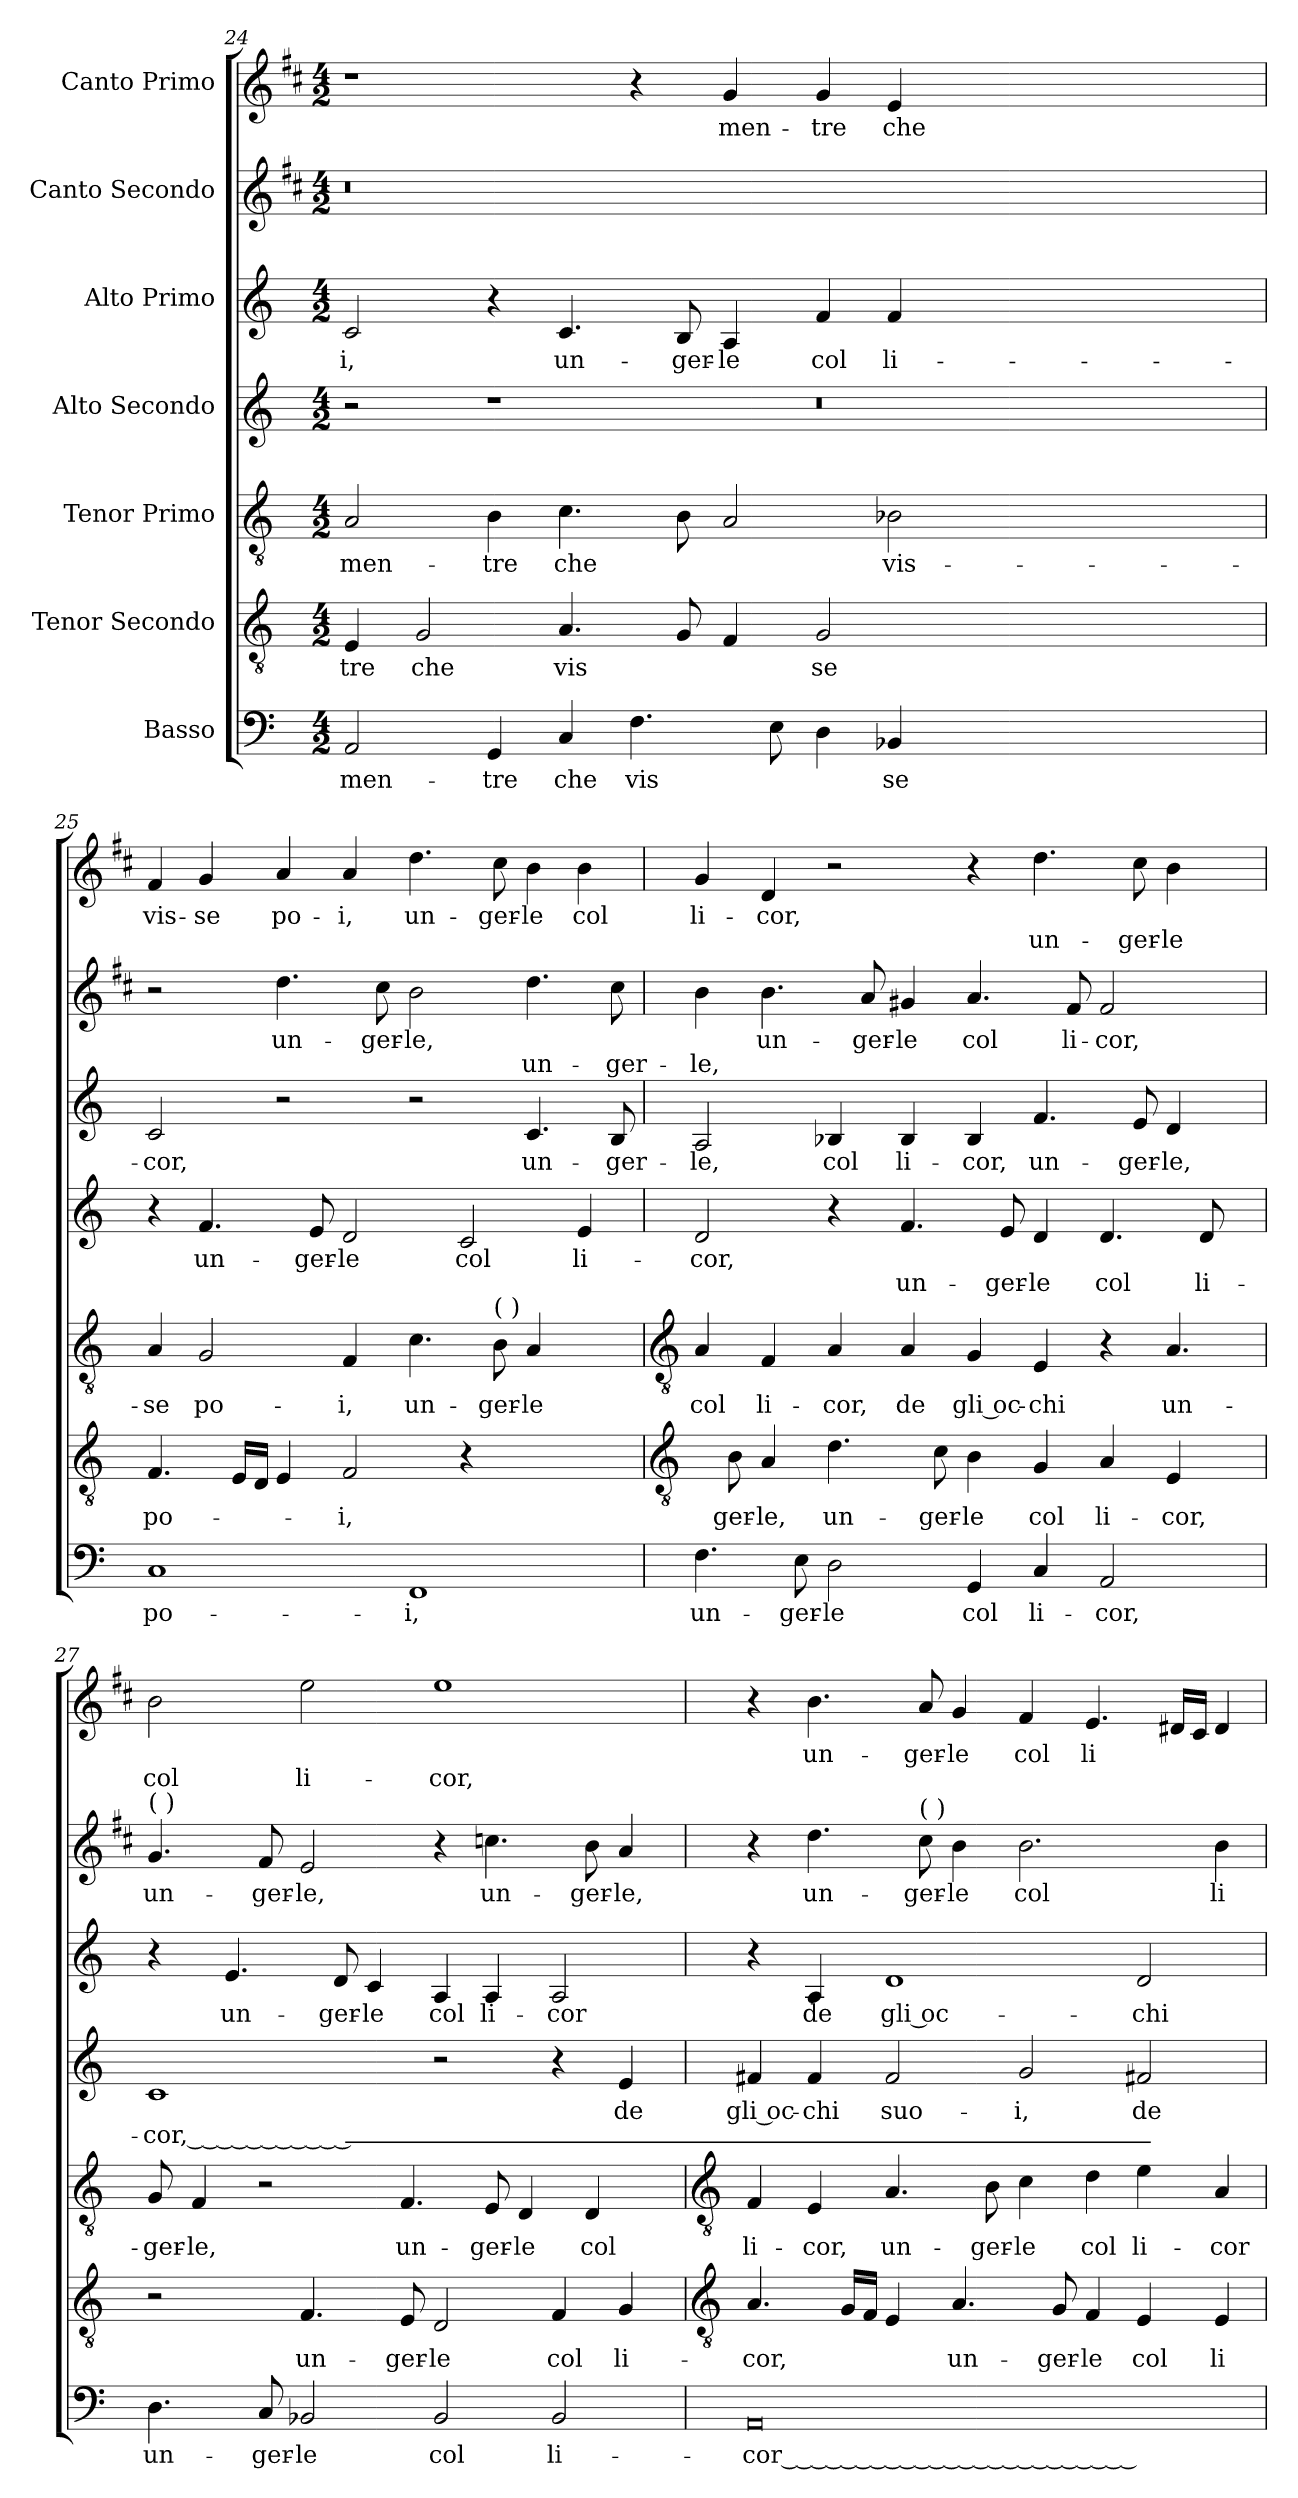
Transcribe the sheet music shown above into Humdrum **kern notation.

**kern	**text	**kern	**text	**kern	**text	**kern	**text	**text	**kern	**text	**kern	**text	**text	**kern	**text	**text
*part7	*part7	*part6	*part6	*part5	*part5	*part4	*part4	*part4	*part3	*part3	*part2	*part2	*part2	*part1	*part1	*part1
*staff7	*staff7	*staff6	*staff6	*staff5	*staff5	*staff4	*staff4	*staff4	*staff3	*staff3	*staff2	*staff2	*staff2	*staff1	*staff1	*staff1
*I"Basso	*	*I"Tenor Secondo	*	*I"Tenor Primo	*	*I"Alto Secondo	*	*	*I"Alto Primo	*	*I"Canto Secondo	*	*	*I"Canto Primo	*	*
*clefF4	*	*clefGv2	*	*clefGv2	*	*clefG2	*	*	*clefG2	*	*clefG2	*	*	*clefG2	*	*
*	*	*	*	*	*	*	*	*	*	*	*ITrd1c2	*	*	*ITrd1c2	*	*
*k[]	*	*k[]	*	*k[]	*	*k[]	*	*	*k[]	*	*k[]	*	*	*k[]	*	*
*C:	*	*C:	*	*C:	*	*C:	*	*	*C:	*	*C:	*	*	*C:	*	*
*M4/2	*	*M4/2	*	*M4/2	*	*M4/2	*	*	*M4/2	*	*M4/2	*	*	*M4/2	*	*
=24A	=24A	=24A	=24A	=24A	=24A	=24A	=24A	=24A	=24A	=24A	=24A	=24A	=24A	=24A	=24A	=24A
!	!LO:LY:b	!	!LO:LY:b	!	!LO:LY:b	!	!	!	!	!LO:LY:b	!	!	!	!	!	!
2AA	men-	4E	-tre	2A	men-	2r	.	.	2c	-i,	0r	.	.	1r	.	.
!	!	!	!LO:LY:b	!	!	!	!	!	!	!	!	!	!	!	!	!
.	.	2G	che	.	.	.	.	.	.	.	.	.	.	.	.	.
!	!LO:LY:b	!	!	!	!LO:LY:b	!	!	!	!	!	!	!	!	!	!	!
4GG	-tre	.	.	4B	-tre	1r	.	.	4r	.	.	.	.	.	.	.
!	!LO:LY:b	!	!LO:LY:b	!	!LO:LY:b	!	!	!	!	!LO:LY:b	!	!	!	!	!	!
4C	che	4.A	vis-	4.c	che	.	.	.	4.c	un-	.	.	.	.	.	.
!	!LO:LY:b	!	!	!	!	!	!	!	!	!	!	!	!	!	!	!
4.F	vis-	.	.	.	.	.	.	.	.	.	.	.	.	4r	.	.
!	!	!	!	!	!	!	!	!	!	!LO:LY:b	!	!	!	!	!	!
.	.	8G	.	8B	.	.	.	.	8B	-ger-	.	.	.	.	.	.
!	!	!	!LO:LY:b	!	!	!	!	!	!	!LO:LY:b	!	!	!	!	!LO:LY:b	!
.	.	4F	--	2A	.	.	.	.	4A	-le	.	.	.	4f	men-	.
8E	.	.	.	.	.	.	.	.	.	.	.	.	.	.	.	.
!	!LO:LY:b	!	!LO:LY:b	!	!	!	!	!	!	!LO:LY:b	!	!	!	!	!LO:LY:b	!
4D	--	2G	se	.	.	0r	.	.	4f	col	.	.	.	4f	-tre	.
!	!LO:LY:b	!	!	!	!LO:LY:b	!	!	!	!	!LO:LY:b	!	!	!	!	!LO:LY:b	!
4BB-X	se	.	.	2B-X	vis-	.	.	.	4f	li-	.	.	.	4d	che	.
1.ryy	.	1.ryy	.	.	.	.	.	.	1.ryy	.	1.ryy	.	.	1.ryy	.	.
.	.	.	.	1ryy	.	.	.	.	.	.	.	.	.	.	.	.
.	.	.	.	4ryy	.	.	.	.	.	.	.	.	.	.	.	.
!!LO:LB:g=z
=25A	=25A	=25A	=25A	=25A	=25A	=25A	=25A	=25A	=25A	=25A	=25A	=25A	=25A	=25A	=25A	=25A
!	!LO:LY:b	!	!LO:LY:b	!	!LO:LY:b	!	!	!	!	!LO:LY:b	!	!	!	!	!LO:LY:b	!
1C	po-	4.F	po-	4A	-se	4r	.	.	2c	-cor,	2r	.	.	4e	vis-	.
!	!	!	!	!	!LO:LY:b	!	!LO:LY:b	!	!	!	!	!	!	!	!LO:LY:b	!
.	.	.	.	2G	po-	4.f	un-	.	.	.	.	.	.	4f	-se	.
.	.	16ELL	.	.	.	.	.	.	.	.	.	.	.	.	.	.
.	.	16DJJ	.	.	.	.	.	.	.	.	.	.	.	.	.	.
!	!	!	!	!	!	!	!	!	!	!	!	!LO:LY:b	!	!	!LO:LY:b	!
.	.	4E	.	.	.	.	.	.	2r	.	4.cc	un-	.	4g	po-	.
!	!	!	!	!	!	!	!LO:LY:b	!	!	!	!	!	!	!	!	!
.	.	.	.	.	.	8e	-ger-	.	.	.	.	.	.	.	.	.
!	!	!	!LO:LY:b	!	!LO:LY:b	!	!LO:LY:b	!	!	!	!	!	!	!	!LO:LY:b	!
.	.	2F	-i,	4F	-i,	2d	-le	.	.	.	.	.	.	4g	-i,	.
!	!	!	!	!	!	!	!	!	!	!	!	!LO:LY:b	!	!	!	!
.	.	.	.	.	.	.	.	.	.	.	8b	-ger-	.	.	.	.
!	!LO:LY:b	!	!	!	!LO:LY:b	!	!	!	!	!	!	!LO:LY:b	!	!	!LO:LY:b	!
1FF	-i,	.	.	4.c	un-	.	.	.	2r	.	2a	-le,	.	4.cc	un-	.
!	!	!	!	!	!	!	!LO:LY:b	!	!	!	!	!	!	!	!	!
.	.	4r	.	.	.	2c	col	.	.	.	.	.	.	.	.	.
!	!	!	!	!LO:TX:a:t=(  )	!	!	!	!	!	!	!	!	!	!	!	!
!	!	!	!	!	!LO:LY:b	!	!	!	!	!	!	!	!	!	!LO:LY:b	!
.	.	.	.	8B	-ger-	.	.	.	.	.	.	.	.	8b	-ger-	.
!	!	!	!LO:LY:b	!	!LO:LY:b	!	!	!	!	!LO:LY:b	!	!	!LO:LY:b	!	!LO:LY:b	!
.	.	[4cyy	un-	4A	-le	.	.	.	4.c	un-	4.cc	.	un-	4a	-le	.
!	!	!	!	!	!	!	!LO:LY:b	!	!	!	!	!	!	!	!LO:LY:b	!
.	.	4ryy	.	4ryy	.	4e	li-	.	.	.	.	.	.	4a	col	.
!	!	!	!	!	!	!	!	!	!	!LO:LY:b	!	!	!LO:LY:b	!	!	!
.	.	.	.	.	.	.	.	.	8B	-ger-	8b	.	-ger-	.	.	.
!!LO:LB:g=z
=26	=26	=26	=26	=26	=26	=26	=26	=26	=26	=26	=26	=26	=26	=26	=26	=26
*	*	*clefGv2	*	*clefGv2	*	*	*	*	*	*	*	*	*	*	*	*
!	!LO:LY:b	!	!LO:LY:b	!	!LO:LY:b	!	!LO:LY:b	!	!	!LO:LY:b	!	!	!LO:LY:b	!	!LO:LY:b	!
4.F	un-	8cyy]	--	4A	col	2d	-cor,	.	2A	-le,	4a	.	-le,	4f	li-	.
!	!	!	!LO:LY:b	!	!	!	!	!	!	!	!	!	!	!	!	!
.	.	8B	ger-	.	.	.	.	.	.	.	.	.	.	.	.	.
!	!	!	!LO:LY:b	!	!LO:LY:b	!	!	!	!	!	!	!LO:LY:b	!	!	!LO:LY:b	!
.	.	4A	-le,	4F	li-	.	.	.	.	.	4.a	un-	.	4c	-cor,	.
!	!LO:LY:b	!	!	!	!	!	!	!	!	!	!	!	!	!	!	!
8E	-ger-	.	.	.	.	.	.	.	.	.	.	.	.	.	.	.
!	!LO:LY:b	!	!LO:LY:b	!	!LO:LY:b	!	!	!	!	!LO:LY:b	!	!	!	!	!	!
2D	-le	4.d	un-	4A	-cor,	4r	.	.	4B-X	col	.	.	.	2r	.	.
!	!	!	!	!	!	!	!	!	!	!	!	!LO:LY:b	!	!	!	!
.	.	.	.	.	.	.	.	.	.	.	8g	-ger-	.	.	.	.
!	!	!	!	!	!LO:LY:b	!	!	!LO:LY:b	!	!LO:LY:b	!	!LO:LY:b	!	!	!	!
.	.	.	.	4A	de	4.f	.	un-	4B-	li-	4f#X	-le	.	.	.	.
!	!	!	!LO:LY:b	!	!	!	!	!	!	!	!	!	!	!	!	!
.	.	8c	-ger-	.	.	.	.	.	.	.	.	.	.	.	.	.
!	!LO:LY:b	!	!LO:LY:b	!	!LO:LY:b	!	!	!	!	!LO:LY:b	!	!LO:LY:b	!	!	!	!
4GG	col	4B	-le	4G	gli oc-	.	.	.	4B-	-cor,	4.g	col	.	4r	.	.
!	!	!	!	!	!	!	!	!LO:LY:b	!	!	!	!	!	!	!	!
.	.	.	.	.	.	8e	.	-ger-	.	.	.	.	.	.	.	.
!	!LO:LY:b	!	!LO:LY:b	!	!LO:LY:b	!	!	!LO:LY:b	!	!LO:LY:b	!	!	!	!	!	!LO:LY:b
4C	li-	4G	col	4E	-chi	4d	.	-le	4.f	un-	.	.	.	4.cc	.	un-
!	!	!	!	!	!	!	!	!	!	!	!	!LO:LY:b	!	!	!	!
.	.	.	.	.	.	.	.	.	.	.	8e	li-	.	.	.	.
!	!LO:LY:b	!	!LO:LY:b	!	!	!	!	!LO:LY:b	!	!	!	!LO:LY:b	!	!	!	!
2AA	-cor,	4A	li-	4r	.	4.d	.	col	.	.	2e	-cor,	.	.	.	.
!	!	!	!	!	!	!	!	!	!	!LO:LY:b	!	!	!	!	!	!LO:LY:b
.	.	.	.	.	.	.	.	.	8e	-ger-	.	.	.	8b	.	-ger-
!	!	!	!LO:LY:b	!	!LO:LY:b	!	!	!	!	!LO:LY:b	!	!	!	!	!	!LO:LY:b
.	.	4E	-cor,	4.A	un-	.	.	.	4d	-le,	.	.	.	4a	.	-le
!	!	!	!	!	!	!	!	!LO:LY:b	!	!	!	!	!	!	!	!
.	.	.	.	.	.	8d	.	li-	.	.	.	.	.	.	.	.
8ryy	.	8ryy	.	.	.	8ryy	.	.	8ryy	.	8ryy	.	.	8ryy	.	.
!!LO:LB:g=z
=27	=27	=27	=27	=27	=27	=27	=27	=27	=27	=27	=27	=27	=27	=27	=27	=27
!	!	!	!	!	!	!	!	!	!	!	!LO:TX:a:t=(  )	!	!	!	!	!
!	!LO:LY:b	!	!	!	!LO:LY:b	!	!	!LO:LY:b	!	!	!	!LO:LY:b	!	!	!	!LO:LY:b
4.D	un-	2r	.	8G	-ger-	1c	.	-cor,____________	4r	.	4.f	un-	.	2a	.	col
!	!	!	!	!	!LO:LY:b	!	!	!	!	!	!	!	!	!	!	!
.	.	.	.	4F	-le,	.	.	.	.	.	.	.	.	.	.	.
!	!	!	!	!	!	!	!	!	!	!LO:LY:b	!	!	!	!	!	!
.	.	.	.	.	.	.	.	.	4.e	un-	.	.	.	.	.	.
!	!LO:LY:b	!	!	!	!	!	!	!	!	!	!	!LO:LY:b	!	!	!	!
8C	-ger-	.	.	2r	.	.	.	.	.	.	8e	-ger-	.	.	.	.
!	!LO:LY:b	!	!LO:LY:b	!	!	!	!	!	!	!	!	!LO:LY:b	!	!	!	!LO:LY:b
2BB-X	-le	4.F	un-	.	.	.	.	.	.	.	2d	-le,	.	2dd	.	li-
!	!	!	!	!	!	!	!	!	!	!LO:LY:b	!	!	!	!	!	!
.	.	.	.	.	.	.	.	.	8d	-ger-	.	.	.	.	.	.
!	!	!	!	!	!	!	!	!	!	!LO:LY:b	!	!	!	!	!	!
.	.	.	.	.	.	.	.	.	4c	-le	.	.	.	.	.	.
!	!	!	!LO:LY:b	!	!LO:LY:b	!	!	!	!	!	!	!	!	!	!	!
.	.	8E	-ger-	4.F	un-	.	.	.	.	.	.	.	.	.	.	.
!	!LO:LY:b	!	!LO:LY:b	!	!	!	!	!	!	!LO:LY:b	!	!	!	!	!	!LO:LY:b
2BB-	col	2D	-le	.	.	2r	.	.	4A	col	4r	.	.	1dd	.	-cor,
!	!	!	!	!	!LO:LY:b	!	!	!	!	!LO:LY:b	!	!LO:LY:b	!	!	!	!
.	.	.	.	8E	-ger-	.	.	.	4A	li-	4.b-X	un-	.	.	.	.
!	!	!	!	!	!LO:LY:b	!	!	!	!	!	!	!	!	!	!	!
.	.	.	.	4D	-le	.	.	.	.	.	.	.	.	.	.	.
!	!LO:LY:b	!	!LO:LY:b	!	!	!	!	!	!	!LO:LY:b	!	!	!	!	!	!
2BB-	li-	4F	col	.	.	4r	.	.	2A	-cor	.	.	.	.	.	.
!	!	!	!	!	!LO:LY:b	!	!	!	!	!	!	!LO:LY:b	!	!	!	!
.	.	.	.	4D	col	.	.	.	.	.	8a	-ger-	.	.	.	.
!	!	!	!LO:LY:b	!	!	!	!LO:LY:b	!	!	!	!	!LO:LY:b	!	!	!	!
.	.	4G	li-	.	.	4e	de	.	.	.	4g	-le,	.	.	.	.
.	.	.	.	8ryy	.	.	.	.	.	.	.	.	.	.	.	.
!!LO:LB:g=z
=28	=28	=28	=28	=28	=28	=28	=28	=28	=28	=28	=28	=28	=28	=28	=28	=28
*	*	*clefGv2	*	*clefGv2	*	*	*	*	*	*	*	*	*	*	*	*
!	!LO:LY:b	!	!LO:LY:b	!	!LO:LY:b	!	!LO:LY:b	!	!	!	!	!	!	!	!	!
0AA	-cor_________________________	4.A	-cor,	4F	li-	4f#X	gli oc-	.	4r	.	4r	.	.	4r	.	.
!	!	!	!	!	!LO:LY:b	!	!LO:LY:b	!	!	!LO:LY:b	!	!LO:LY:b	!	!	!LO:LY:b	!
.	.	.	.	4E	-cor,	4f#	-chi	.	4A	de	4.cc	un-	.	4.a	un-	.
.	.	16GLL	.	.	.	.	.	.	.	.	.	.	.	.	.	.
.	.	16FJJ	.	.	.	.	.	.	.	.	.	.	.	.	.	.
!	!	!	!	!	!LO:LY:b	!	!LO:LY:b	!	!	!LO:LY:b	!	!	!	!	!	!
.	.	4E	.	4.A	un-	2f#	suo-	.	1d	gli oc-	.	.	.	.	.	.
!	!	!	!	!	!	!	!	!	!	!	!LO:TX:a:t=(  )	!	!	!	!	!
!	!	!	!	!	!	!	!	!	!	!	!	!LO:LY:b	!	!	!LO:LY:b	!
.	.	.	.	.	.	.	.	.	.	.	8b	-ger-	.	8g	-ger-	.
!	!	!	!LO:LY:b	!	!	!	!	!	!	!	!	!LO:LY:b	!	!	!LO:LY:b	!
.	.	4.A	un-	.	.	.	.	.	.	.	4a	-le	.	4f	-le	.
!	!	!	!	!	!LO:LY:b	!	!	!	!	!	!	!	!	!	!	!
.	.	.	.	8B	-ger-	.	.	.	.	.	.	.	.	.	.	.
!	!	!	!	!	!LO:LY:b	!	!LO:LY:b	!	!	!	!	!LO:LY:b	!	!	!LO:LY:b	!
.	.	.	.	4c	-le	2g	-i,	.	.	.	2.a	col	.	4e	col	.
!	!	!	!LO:LY:b	!	!	!	!	!	!	!	!	!	!	!	!	!
.	.	8G	-ger-	.	.	.	.	.	.	.	.	.	.	.	.	.
!	!	!	!LO:LY:b	!	!LO:LY:b	!	!	!	!	!	!	!	!	!	!LO:LY:b	!
.	.	4F	-le	4d	col	.	.	.	.	.	.	.	.	4.d	li-	.
!	!	!	!LO:LY:b	!	!LO:LY:b	!	!LO:LY:b	!	!	!LO:LY:b	!	!	!	!	!	!
.	.	4E	col	4e	li-	2f#X	de	.	2d	-chi	.	.	.	.	.	.
.	.	.	.	.	.	.	.	.	.	.	.	.	.	16c#LL	.	.
!	!	!	!	!	!	!	!	!	!	!	!	!	!	!	!LO:LY:b	!
.	.	.	.	.	.	.	.	.	.	.	.	.	.	16BJJ	--	.
!	!	!	!LO:LY:b	!	!LO:LY:b	!	!	!	!	!	!	!LO:LY:b	!	!	!	!
.	.	4E	li-	4A	-cor	.	.	.	.	.	4a	li-	.	4c#	.	.
=	=	=	=	=	=	=	=	=	=	=	=	=	=	=	=	=
*-	*-	*-	*-	*-	*-	*-	*-	*-	*-	*-	*-	*-	*-	*-	*-	*-
